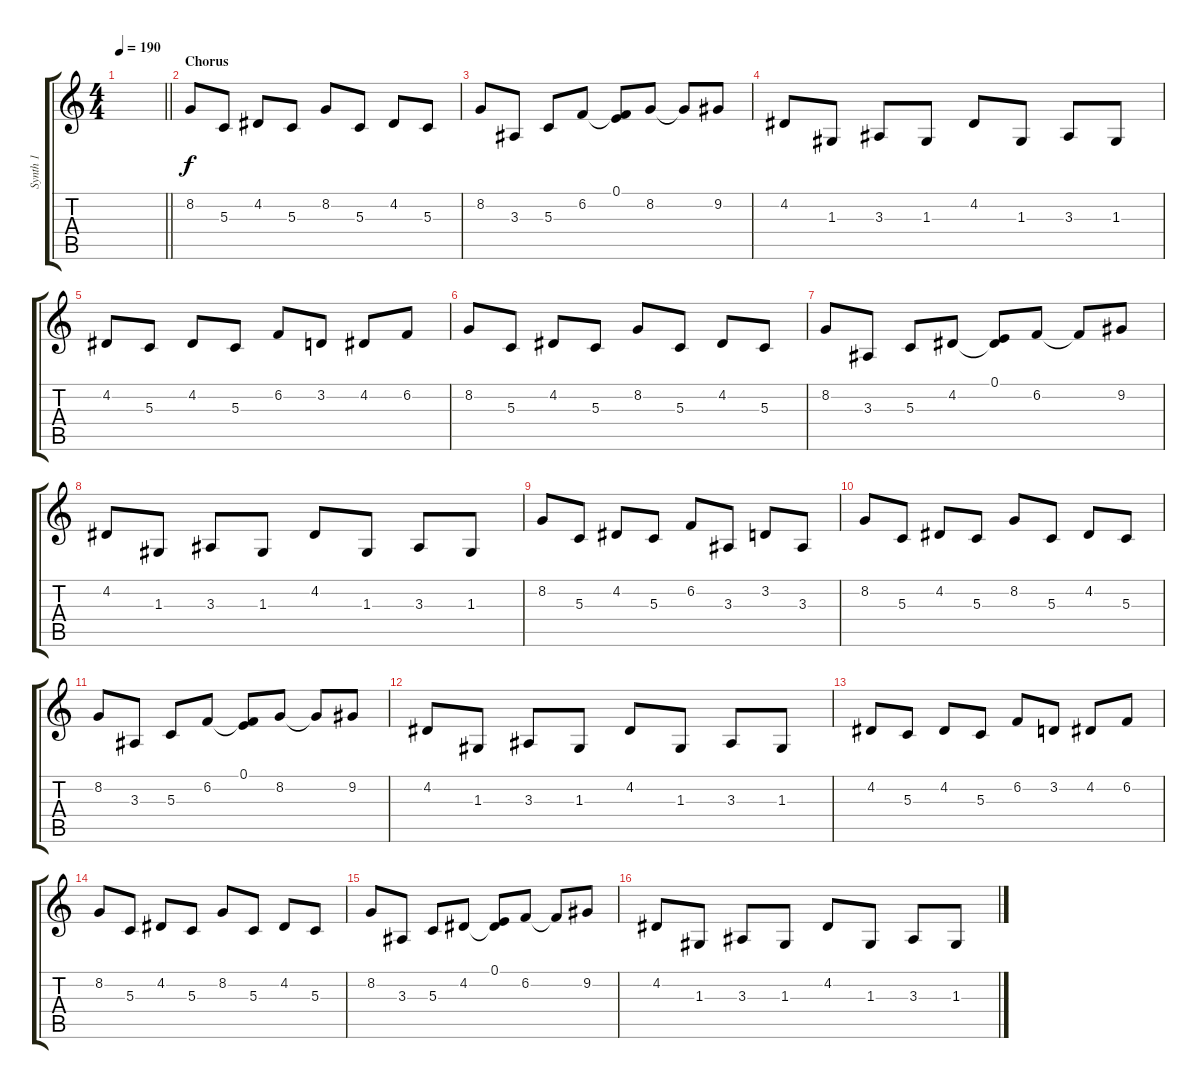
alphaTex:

\track ("Synth 1" "Synth 1") {instrument tremolostrings}
\staff {score tabs}
\tuning (E4 B3 G3 D3 A2 E2) {hide}
\ts (4 4)
\tempo 190
\clef g2
\barLineRight lightlight
\ks c
|
\section ("" "Chorus")
8.2.8 5.3.8 4.2.8 5.3.8 8.2.8 5.3.8 4.2.8 5.3.8 |
8.2.8 3.3.8 5.3.8 6.2.8 (0.1 6.2{t}).8 8.2.8 8.2{t}.8 9.2.8 |
4.2.8 1.3.8 3.3.8 1.3.8 4.2.8 1.3.8 3.3.8 1.3.8 |
4.2.8 5.3.8 4.2.8 5.3.8 6.2.8 3.2.8 4.2.8 6.2.8 |
8.2.8 5.3.8 4.2.8 5.3.8 8.2.8 5.3.8 4.2.8 5.3.8 |
8.2.8 3.3.8 5.3.8 4.2.8 (0.1 4.2{t}).8 6.2.8 6.2{t}.8 9.2.8 |
4.2.8 1.3.8 3.3.8 1.3.8 4.2.8 1.3.8 3.3.8 1.3.8 |
8.2.8 5.3.8 4.2.8 5.3.8 6.2.8 3.3.8 3.2.8 3.3.8 |
8.2.8 5.3.8 4.2.8 5.3.8 8.2.8 5.3.8 4.2.8 5.3.8 |
8.2.8 3.3.8 5.3.8 6.2.8 (0.1 6.2{t}).8 8.2.8 8.2{t}.8 9.2.8 |
4.2.8 1.3.8 3.3.8 1.3.8 4.2.8 1.3.8 3.3.8 1.3.8 |
4.2.8 5.3.8 4.2.8 5.3.8 6.2.8 3.2.8 4.2.8 6.2.8 |
8.2.8 5.3.8 4.2.8 5.3.8 8.2.8 5.3.8 4.2.8 5.3.8 |
8.2.8 3.3.8 5.3.8 4.2.8 (0.1 4.2{t}).8 6.2.8 6.2{t}.8 9.2.8 |
4.2.8 1.3.8 3.3.8 1.3.8 4.2.8 1.3.8 3.3.8 1.3.8
